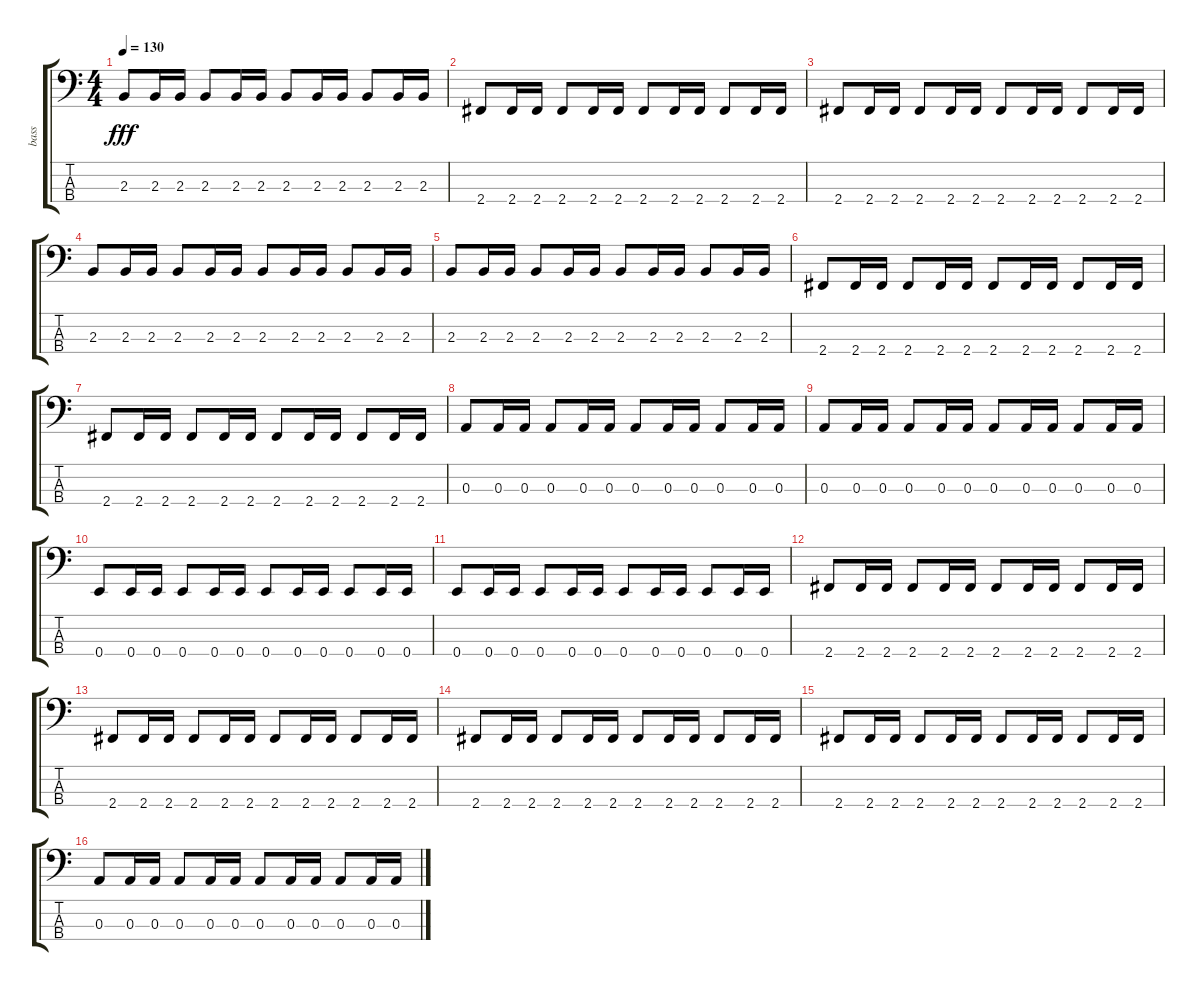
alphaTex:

\track ("bass" "bass") {solo instrument electricbassfinger}
\staff {score tabs}
\tuning (G2 D2 A1 E1) {hide}
\ts (4 4)
\tempo 130
\clef f4
\ks c
2.3.8{dy fff} 2.3.16 2.3.16 2.3.8 2.3.16 2.3.16 2.3.8 2.3.16 2.3.16 2.3.8 2.3.16 2.3.16 |
2.4.8 2.4.16 2.4.16 2.4.8 2.4.16 2.4.16 2.4.8 2.4.16 2.4.16 2.4.8 2.4.16 2.4.16 |
2.4.8 2.4.16 2.4.16 2.4.8 2.4.16 2.4.16 2.4.8 2.4.16 2.4.16 2.4.8 2.4.16 2.4.16 |
2.3.8 2.3.16 2.3.16 2.3.8 2.3.16 2.3.16 2.3.8 2.3.16 2.3.16 2.3.8 2.3.16 2.3.16 |
2.3.8 2.3.16 2.3.16 2.3.8 2.3.16 2.3.16 2.3.8 2.3.16 2.3.16 2.3.8 2.3.16 2.3.16 |
2.4.8 2.4.16 2.4.16 2.4.8 2.4.16 2.4.16 2.4.8 2.4.16 2.4.16 2.4.8 2.4.16 2.4.16 |
2.4.8 2.4.16 2.4.16 2.4.8 2.4.16 2.4.16 2.4.8 2.4.16 2.4.16 2.4.8 2.4.16 2.4.16 |
0.3.8 0.3.16 0.3.16 0.3.8 0.3.16 0.3.16 0.3.8 0.3.16 0.3.16 0.3.8 0.3.16 0.3.16 |
0.3.8 0.3.16 0.3.16 0.3.8 0.3.16 0.3.16 0.3.8 0.3.16 0.3.16 0.3.8 0.3.16 0.3.16 |
0.4.8 0.4.16 0.4.16 0.4.8 0.4.16 0.4.16 0.4.8 0.4.16 0.4.16 0.4.8 0.4.16 0.4.16 |
0.4.8 0.4.16 0.4.16 0.4.8 0.4.16 0.4.16 0.4.8 0.4.16 0.4.16 0.4.8 0.4.16 0.4.16 |
2.4.8 2.4.16 2.4.16 2.4.8 2.4.16 2.4.16 2.4.8 2.4.16 2.4.16 2.4.8 2.4.16 2.4.16 |
2.4.8 2.4.16 2.4.16 2.4.8 2.4.16 2.4.16 2.4.8 2.4.16 2.4.16 2.4.8 2.4.16 2.4.16 |
2.4.8 2.4.16 2.4.16 2.4.8 2.4.16 2.4.16 2.4.8 2.4.16 2.4.16 2.4.8 2.4.16 2.4.16 |
2.4.8 2.4.16 2.4.16 2.4.8 2.4.16 2.4.16 2.4.8 2.4.16 2.4.16 2.4.8 2.4.16 2.4.16 |
0.3.8 0.3.16 0.3.16 0.3.8 0.3.16 0.3.16 0.3.8 0.3.16 0.3.16 0.3.8 0.3.16 0.3.16
